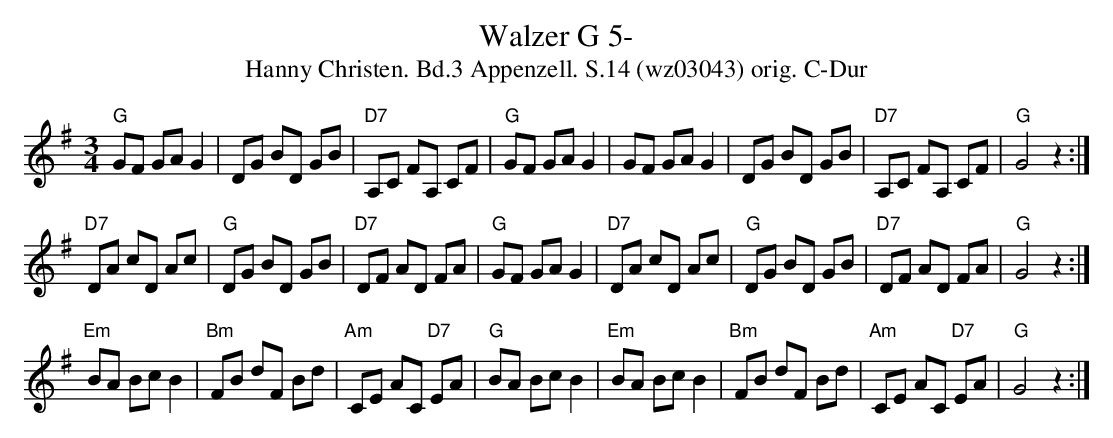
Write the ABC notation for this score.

X:1
T:Walzer G 5-
T:Hanny Christen. Bd.3 Appenzell. S.14 (wz03043) orig. C-Dur
M:3/4
L:1/8
K:Gmaj
"G"GF GA G2 | DG BD GB | "D7"A,C FA, CF | "G"GF GA G2 | \
GF GA G2 | DG BD GB | "D7"A,C FA, CF | "G"G4 z2 :|
"D7"DA cD Ac | "G"DG BD GB | "D7"DF AD FA | "G"GF GA G2 | \
"D7"DA cD Ac | "G"DG BD GB | "D7"DF AD FA | "G"G4 z2 :|
"Em"BA Bc B2 | "Bm"FB dF Bd | "Am"CE AC "D7"EA | "G"BA Bc B2 | \
"Em"BA Bc B2 | "Bm"FB dF Bd | "Am"CE AC "D7"EA | "G"G4 z2 :|
